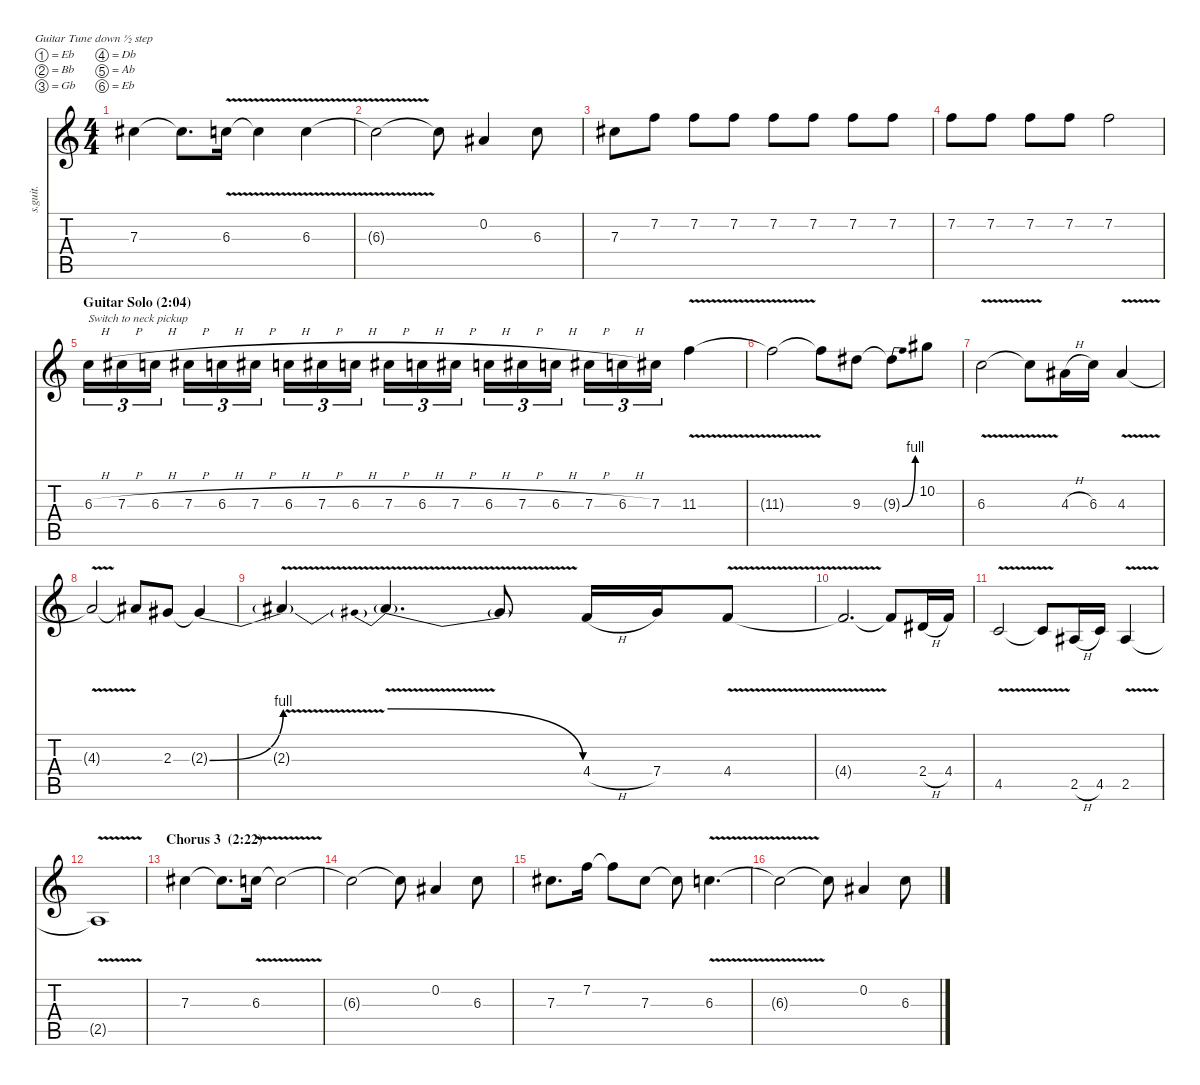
\defaultSystemsLayout 4
\hideDynamics
\bracketExtendMode nobrackets
\track ("Jerry Cantrell (Gui.1)" "s.guit.") {instrument distortionguitar}
\staff {score tabs}
\tuning (Eb4 Bb3 Gb3 Db3 Ab2 Eb2)
\ts (4 4)
\tempo (94 hide)
\clef g2
\ks c
7.3{acc #}.4{lyrics (0 "") lyrics (1 "") lyrics (2 "") lyrics (3 "") lyrics (4 "") dy f} 7.3{t acc #}.8{d lyrics (0 "") lyrics (1 "") lyrics (2 "") lyrics (3 "") lyrics (4 "")} 6.3{v}.16{lyrics (0 "") lyrics (1 "") lyrics (2 "") lyrics (3 "") lyrics (4 "")} 6.3{t}.4{lyrics (0 "") lyrics (1 "") lyrics (2 "") lyrics (3 "") lyrics (4 "")} 6.3{v}.4{lyrics (0 "") lyrics (1 "") lyrics (2 "") lyrics (3 "") lyrics (4 "")} |
6.3{t}.2{lyrics (0 "") lyrics (1 "") lyrics (2 "") lyrics (3 "") lyrics (4 "")} 6.3{t}.8{lyrics (0 "") lyrics (1 "") lyrics (2 "") lyrics (3 "") lyrics (4 "")} 0.2{acc #}.4{lyrics (0 "") lyrics (1 "") lyrics (2 "") lyrics (3 "") lyrics (4 "")} 6.3.8{lyrics (0 "") lyrics (1 "") lyrics (2 "") lyrics (3 "") lyrics (4 "")} |
7.3{acc #}.8{lyrics (0 "") lyrics (1 "") lyrics (2 "") lyrics (3 "") lyrics (4 "")} 7.2.8{lyrics (0 "") lyrics (1 "") lyrics (2 "") lyrics (3 "") lyrics (4 "")} 7.2.8{lyrics (0 "") lyrics (1 "") lyrics (2 "") lyrics (3 "") lyrics (4 "")} 7.2.8{lyrics (0 "") lyrics (1 "") lyrics (2 "") lyrics (3 "") lyrics (4 "")} 7.2.8{lyrics (0 "") lyrics (1 "") lyrics (2 "") lyrics (3 "") lyrics (4 "")} 7.2.8{lyrics (0 "") lyrics (1 "") lyrics (2 "") lyrics (3 "") lyrics (4 "")} 7.2.8{lyrics (0 "") lyrics (1 "") lyrics (2 "") lyrics (3 "") lyrics (4 "")} 7.2.8{lyrics (0 "") lyrics (1 "") lyrics (2 "") lyrics (3 "") lyrics (4 "")} |
7.2.8{lyrics (0 "") lyrics (1 "") lyrics (2 "") lyrics (3 "") lyrics (4 "")} 7.2.8{lyrics (0 "") lyrics (1 "") lyrics (2 "") lyrics (3 "") lyrics (4 "")} 7.2.8{lyrics (0 "") lyrics (1 "") lyrics (2 "") lyrics (3 "") lyrics (4 "")} 7.2.8{lyrics (0 "") lyrics (1 "") lyrics (2 "") lyrics (3 "") lyrics (4 "")} 7.2.2{lyrics (0 "") lyrics (1 "") lyrics (2 "") lyrics (3 "") lyrics (4 "")} |
\section ("" "Guitar Solo (2:04)")
6.3{h}.16{tu (3 2) txt "Switch to neck pickup" lyrics (0 "") lyrics (1 "") lyrics (2 "") lyrics (3 "") lyrics (4 "") dy ff} 7.3{h acc #}.16{tu (3 2) lyrics (0 "") lyrics (1 "") lyrics (2 "") lyrics (3 "") lyrics (4 "")} 6.3{h}.16{tu (3 2) lyrics (0 "") lyrics (1 "") lyrics (2 "") lyrics (3 "") lyrics (4 "")} 7.3{h acc #}.16{tu (3 2) lyrics (0 "") lyrics (1 "") lyrics (2 "") lyrics (3 "") lyrics (4 "")} 6.3{h}.16{tu (3 2) lyrics (0 "") lyrics (1 "") lyrics (2 "") lyrics (3 "") lyrics (4 "")} 7.3{h acc #}.16{tu (3 2) lyrics (0 "") lyrics (1 "") lyrics (2 "") lyrics (3 "") lyrics (4 "")} 6.3{h}.16{tu (3 2) lyrics (0 "") lyrics (1 "") lyrics (2 "") lyrics (3 "") lyrics (4 "")} 7.3{h acc #}.16{tu (3 2) lyrics (0 "") lyrics (1 "") lyrics (2 "") lyrics (3 "") lyrics (4 "")} 6.3{h}.16{tu (3 2) lyrics (0 "") lyrics (1 "") lyrics (2 "") lyrics (3 "") lyrics (4 "")} 7.3{h acc #}.16{tu (3 2) lyrics (0 "") lyrics (1 "") lyrics (2 "") lyrics (3 "") lyrics (4 "")} 6.3{h}.16{tu (3 2) lyrics (0 "") lyrics (1 "") lyrics (2 "") lyrics (3 "") lyrics (4 "")} 7.3{h acc #}.16{tu (3 2) lyrics (0 "") lyrics (1 "") lyrics (2 "") lyrics (3 "") lyrics (4 "")} 6.3{h}.16{tu (3 2) lyrics (0 "") lyrics (1 "") lyrics (2 "") lyrics (3 "") lyrics (4 "")} 7.3{h acc #}.16{tu (3 2) lyrics (0 "") lyrics (1 "") lyrics (2 "") lyrics (3 "") lyrics (4 "")} 6.3{h}.16{tu (3 2) lyrics (0 "") lyrics (1 "") lyrics (2 "") lyrics (3 "") lyrics (4 "")} 7.3{h acc #}.16{tu (3 2) lyrics (0 "") lyrics (1 "") lyrics (2 "") lyrics (3 "") lyrics (4 "")} 6.3{h}.16{tu (3 2) lyrics (0 "") lyrics (1 "") lyrics (2 "") lyrics (3 "") lyrics (4 "")} 7.3{acc #}.16{tu (3 2) lyrics (0 "") lyrics (1 "") lyrics (2 "") lyrics (3 "") lyrics (4 "")} 11.3{v}.4{lyrics (0 "") lyrics (1 "") lyrics (2 "") lyrics (3 "") lyrics (4 "") dy f} |
11.3{t}.2{lyrics (0 "") lyrics (1 "") lyrics (2 "") lyrics (3 "") lyrics (4 "")} 11.3{t}.8{lyrics (0 "") lyrics (1 "") lyrics (2 "") lyrics (3 "") lyrics (4 "")} 9.3{acc #}.8{lyrics (0 "") lyrics (1 "") lyrics (2 "") lyrics (3 "") lyrics (4 "")} 9.3{be (bend 0 0 15 4) t acc #}.8{lyrics (0 "") lyrics (1 "") lyrics (2 "") lyrics (3 "") lyrics (4 "")} 10.2{acc #}.8{lyrics (0 "") lyrics (1 "") lyrics (2 "") lyrics (3 "") lyrics (4 "")} |
6.3{v}.2{lyrics (0 "") lyrics (1 "") lyrics (2 "") lyrics (3 "") lyrics (4 "") dy ff} 6.3{t}.8{lyrics (0 "") lyrics (1 "") lyrics (2 "") lyrics (3 "") lyrics (4 "") dy f} 4.3{h acc #}.16{lyrics (0 "") lyrics (1 "") lyrics (2 "") lyrics (3 "") lyrics (4 "") dy ff} 6.3.16{lyrics (0 "") lyrics (1 "") lyrics (2 "") lyrics (3 "") lyrics (4 "")} 4.3{v acc #}.4{lyrics (0 "") lyrics (1 "") lyrics (2 "") lyrics (3 "") lyrics (4 "")} |
4.3{t acc #}.2{lyrics (0 "") lyrics (1 "") lyrics (2 "") lyrics (3 "") lyrics (4 "") dy f} 4.3{t acc #}.8{lyrics (0 "") lyrics (1 "") lyrics (2 "") lyrics (3 "") lyrics (4 "")} 2.3{acc #}.8{lyrics (0 "") lyrics (1 "") lyrics (2 "") lyrics (3 "") lyrics (4 "")} 2.3{be (bend 0 0 60 4) t acc #}.4{lyrics (0 "") lyrics (1 "") lyrics (2 "") lyrics (3 "") lyrics (4 "")} |
2.3{v t}.4{lyrics (0 "") lyrics (1 "") lyrics (2 "") lyrics (3 "") lyrics (4 "")} 2.3{be (prebendrelease 0 4 30 0) v t}.4{d lyrics (0 "") lyrics (1 "") lyrics (2 "") lyrics (3 "") lyrics (4 "")} 2.3{t acc #}.8{lyrics (0 "") lyrics (1 "") lyrics (2 "") lyrics (3 "") lyrics (4 "")} 4.4{h}.16{lyrics (0 "") lyrics (1 "") lyrics (2 "") lyrics (3 "") lyrics (4 "")} 7.4{acc #}.16{lyrics (0 "") lyrics (1 "") lyrics (2 "") lyrics (3 "") lyrics (4 "")} 4.4{v}.8{lyrics (0 "") lyrics (1 "") lyrics (2 "") lyrics (3 "") lyrics (4 "")} |
4.4{t}.2{d lyrics (0 "") lyrics (1 "") lyrics (2 "") lyrics (3 "") lyrics (4 "")} 4.4{t}.8{lyrics (0 "") lyrics (1 "") lyrics (2 "") lyrics (3 "") lyrics (4 "")} 2.4{h acc #}.16{lyrics (0 "") lyrics (1 "") lyrics (2 "") lyrics (3 "") lyrics (4 "")} 4.4.16{lyrics (0 "") lyrics (1 "") lyrics (2 "") lyrics (3 "") lyrics (4 "")} |
4.5{v}.2{lyrics (0 "") lyrics (1 "") lyrics (2 "") lyrics (3 "") lyrics (4 "") dy ff} 4.5{t}.8{lyrics (0 "") lyrics (1 "") lyrics (2 "") lyrics (3 "") lyrics (4 "") dy f} 2.5{h acc #}.16{lyrics (0 "") lyrics (1 "") lyrics (2 "") lyrics (3 "") lyrics (4 "") dy ff} 4.5.16{lyrics (0 "") lyrics (1 "") lyrics (2 "") lyrics (3 "") lyrics (4 "")} 2.5{v acc #}.4{lyrics (0 "") lyrics (1 "") lyrics (2 "") lyrics (3 "") lyrics (4 "")} |
2.5{t acc #}.1{lyrics (0 "") lyrics (1 "") lyrics (2 "") lyrics (3 "") lyrics (4 "") dy f} |
\section ("" "Chorus 3  (2:22)")
7.3{acc #}.4{lyrics (0 "") lyrics (1 "") lyrics (2 "") lyrics (3 "") lyrics (4 "")} 7.3{t acc #}.8{d lyrics (0 "") lyrics (1 "") lyrics (2 "") lyrics (3 "") lyrics (4 "")} 6.3{v}.16{lyrics (0 "") lyrics (1 "") lyrics (2 "") lyrics (3 "") lyrics (4 "")} 6.3{t}.2{lyrics (0 "") lyrics (1 "") lyrics (2 "") lyrics (3 "") lyrics (4 "")} |
6.3{t}.2{lyrics (0 "") lyrics (1 "") lyrics (2 "") lyrics (3 "") lyrics (4 "")} 6.3{t}.8{lyrics (0 "") lyrics (1 "") lyrics (2 "") lyrics (3 "") lyrics (4 "")} 0.2{acc #}.4{lyrics (0 "") lyrics (1 "") lyrics (2 "") lyrics (3 "") lyrics (4 "")} 6.3.8{lyrics (0 "") lyrics (1 "") lyrics (2 "") lyrics (3 "") lyrics (4 "")} |
7.3{acc #}.8{d lyrics (0 "") lyrics (1 "") lyrics (2 "") lyrics (3 "") lyrics (4 "")} 7.2.16{lyrics (0 "") lyrics (1 "") lyrics (2 "") lyrics (3 "") lyrics (4 "")} 7.2{t}.8{lyrics (0 "") lyrics (1 "") lyrics (2 "") lyrics (3 "") lyrics (4 "")} 7.3{acc #}.8{lyrics (0 "") lyrics (1 "") lyrics (2 "") lyrics (3 "") lyrics (4 "")} 7.3{t acc #}.8{lyrics (0 "") lyrics (1 "") lyrics (2 "") lyrics (3 "") lyrics (4 "")} 6.3{v}.4{d lyrics (0 "") lyrics (1 "") lyrics (2 "") lyrics (3 "") lyrics (4 "")} |
6.3{t}.2{lyrics (0 "") lyrics (1 "") lyrics (2 "") lyrics (3 "") lyrics (4 "")} 6.3{t}.8{lyrics (0 "") lyrics (1 "") lyrics (2 "") lyrics (3 "") lyrics (4 "")} 0.2{acc #}.4{lyrics (0 "") lyrics (1 "") lyrics (2 "") lyrics (3 "") lyrics (4 "")} 6.3.8{lyrics (0 "") lyrics (1 "") lyrics (2 "") lyrics (3 "") lyrics (4 "")}
